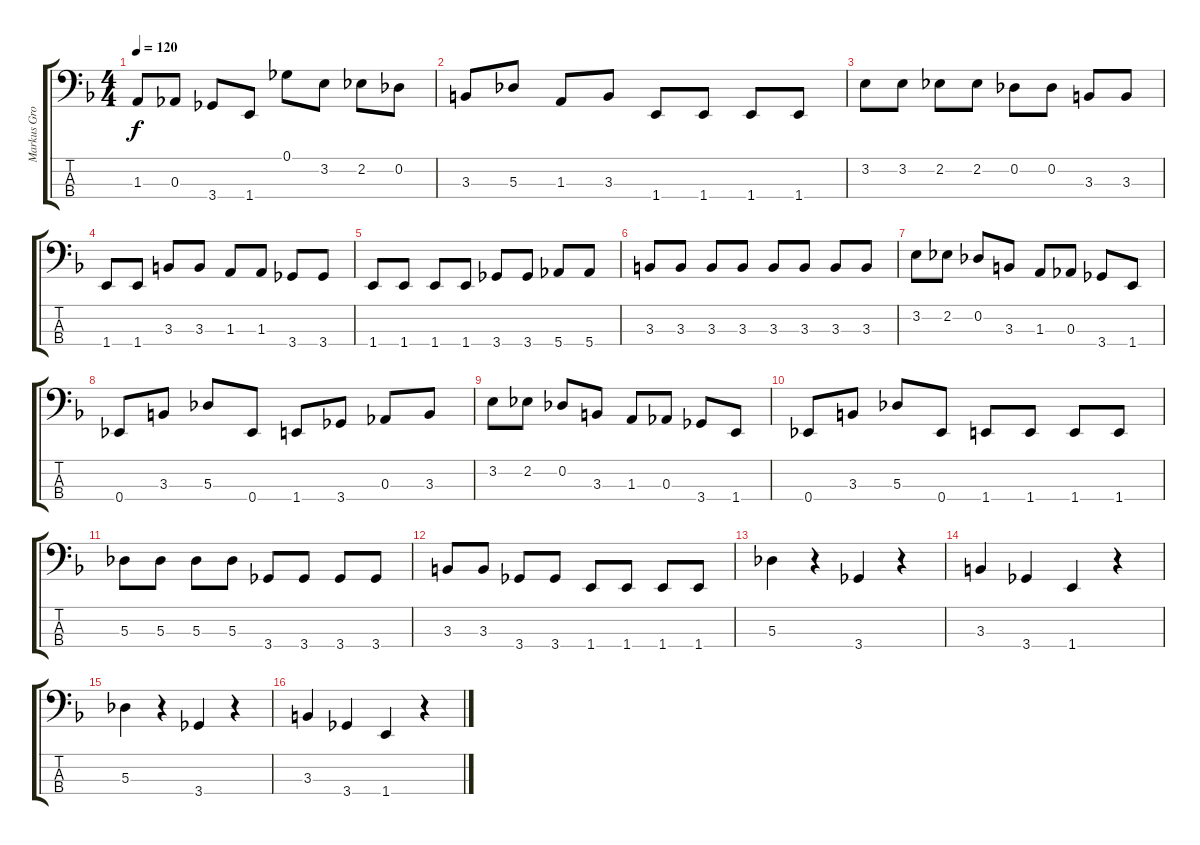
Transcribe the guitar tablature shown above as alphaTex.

\track ("Markus Grosskopf" "Markus Gro") {instrument electricbasspick}
\staff {score tabs}
\tuning (Gb2 Db2 Ab1 Eb1) {hide}
\ts (4 4)
\tempo 120
\clef f4
\ks dminor
1.3.8{dy f} 0.3.8 3.4.8 1.4.8 0.1.8 3.2.8 2.2.8 0.2.8 |
3.3.8 5.3.8 1.3.8 3.3.8 1.4.8 1.4.8 1.4.8 1.4.8 |
3.2.8 3.2.8 2.2.8 2.2.8 0.2.8 0.2.8 3.3.8 3.3.8 |
1.4.8 1.4.8 3.3.8 3.3.8 1.3.8 1.3.8 3.4.8 3.4.8 |
1.4.8 1.4.8 1.4.8 1.4.8 3.4.8 3.4.8 5.4.8 5.4.8 |
3.3.8 3.3.8 3.3.8 3.3.8 3.3.8 3.3.8 3.3.8 3.3.8 |
3.2.8 2.2.8 0.2.8 3.3.8 1.3.8 0.3.8 3.4.8 1.4.8 |
0.4.8 3.3.8 5.3.8 0.4.8 1.4.8 3.4.8 0.3.8 3.3.8 |
3.2.8 2.2.8 0.2.8 3.3.8 1.3.8 0.3.8 3.4.8 1.4.8 |
0.4.8 3.3.8 5.3.8 0.4.8 1.4.8 1.4.8 1.4.8 1.4.8 |
5.3.8 5.3.8 5.3.8 5.3.8 3.4.8 3.4.8 3.4.8 3.4.8 |
3.3.8 3.3.8 3.4.8 3.4.8 1.4.8 1.4.8 1.4.8 1.4.8 |
5.3.4 r.4 3.4.4 r.4 |
3.3.4 3.4.4 1.4.4 r.4 |
5.3.4 r.4 3.4.4 r.4 |
3.3.4 3.4.4 1.4.4 r.4
